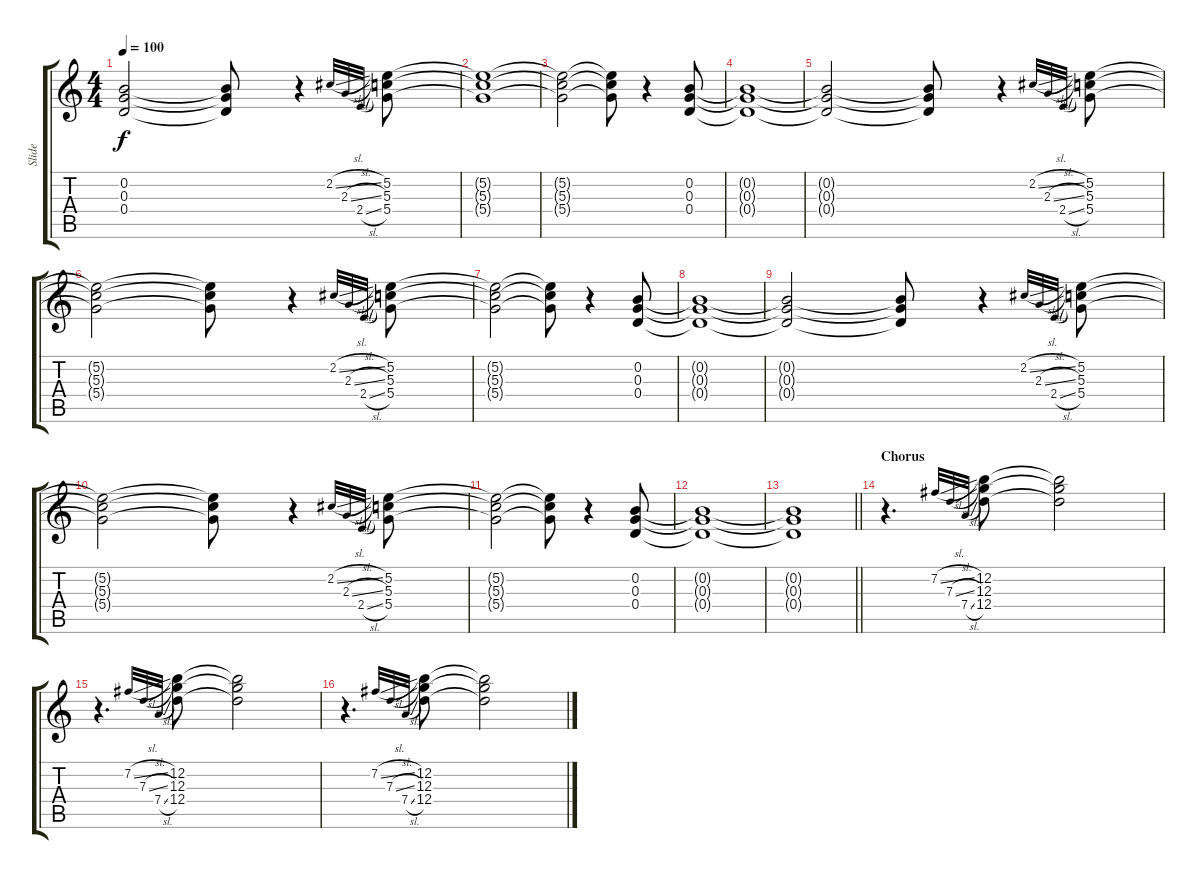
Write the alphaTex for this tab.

\track ("Slide" "Slide") {instrument overdrivenguitar}
\staff {score tabs}
\tuning (E4 B3 G3 D3 A2 E2) {hide}
\ts (4 4)
\tempo 100
\clef g2
\ks c
(0.2{t} 0.3{t} 0.4{t}).2{dy f} (0.2{t} 0.3{t} 0.4{t}).8 r.4 2.2{sl}.32{gr onbeat} 2.3{sl}.32{gr onbeat} 2.4{sl}.32{gr onbeat} (5.2 5.3 5.4).8 |
(5.2{t} 5.3{t} 5.4{t}).1 |
(5.2{t} 5.3{t} 5.4{t}).2 (5.2{t} 5.3{t} 5.4{t}).8 r.4 (0.2 0.3 0.4).8 |
(0.2{t} 0.3{t} 0.4{t}).1 |
(0.2{t} 0.3{t} 0.4{t}).2 (0.2{t} 0.3{t} 0.4{t}).8 r.4 2.2{sl}.32{gr onbeat} 2.3{sl}.32{gr onbeat} 2.4{sl}.32{gr onbeat} (5.2 5.3 5.4).8 |
(5.2{t} 5.3{t} 5.4{t}).2 (5.2{t} 5.3{t} 5.4{t}).8 r.4 2.2{sl}.32{gr onbeat} 2.3{sl}.32{gr onbeat} 2.4{sl}.32{gr onbeat} (5.2 5.3 5.4).8 |
(5.2{t} 5.3{t} 5.4{t}).2 (5.2{t} 5.3{t} 5.4{t}).8 r.4 (0.2 0.3 0.4).8 |
(0.2{t} 0.3{t} 0.4{t}).1 |
(0.2{t} 0.3{t} 0.4{t}).2 (0.2{t} 0.3{t} 0.4{t}).8 r.4 2.2{sl}.32{gr onbeat} 2.3{sl}.32{gr onbeat} 2.4{sl}.32{gr onbeat} (5.2 5.3 5.4).8 |
(5.2{t} 5.3{t} 5.4{t}).2 (5.2{t} 5.3{t} 5.4{t}).8 r.4 2.2{sl}.32{gr onbeat} 2.3{sl}.32{gr onbeat} 2.4{sl}.32{gr onbeat} (5.2 5.3 5.4).8 |
(5.2{t} 5.3{t} 5.4{t}).2 (5.2{t} 5.3{t} 5.4{t}).8 r.4 (0.2 0.3 0.4).8 |
(0.2{t} 0.3{t} 0.4{t}).1 |
\barLineRight lightlight
(0.2{t} 0.3{t} 0.4{t}).1 |
\section ("" "Chorus")
r.4{d} 7.2{sl}.32{gr onbeat} 7.3{sl}.32{gr onbeat} 7.4{sl}.32{gr onbeat} (12.2 12.3 12.4).8 (12.2{t} 12.3{t} 12.4{t}).2 |
r.4{d} 7.2{sl}.32{gr onbeat} 7.3{sl}.32{gr onbeat} 7.4{sl}.32{gr onbeat} (12.2 12.3 12.4).8 (12.2{t} 12.3{t} 12.4{t}).2 |
r.4{d} 7.2{sl}.32{gr onbeat} 7.3{sl}.32{gr onbeat} 7.4{sl}.32{gr onbeat} (12.2 12.3 12.4).8 (12.2{t} 12.3{t} 12.4{t}).2
